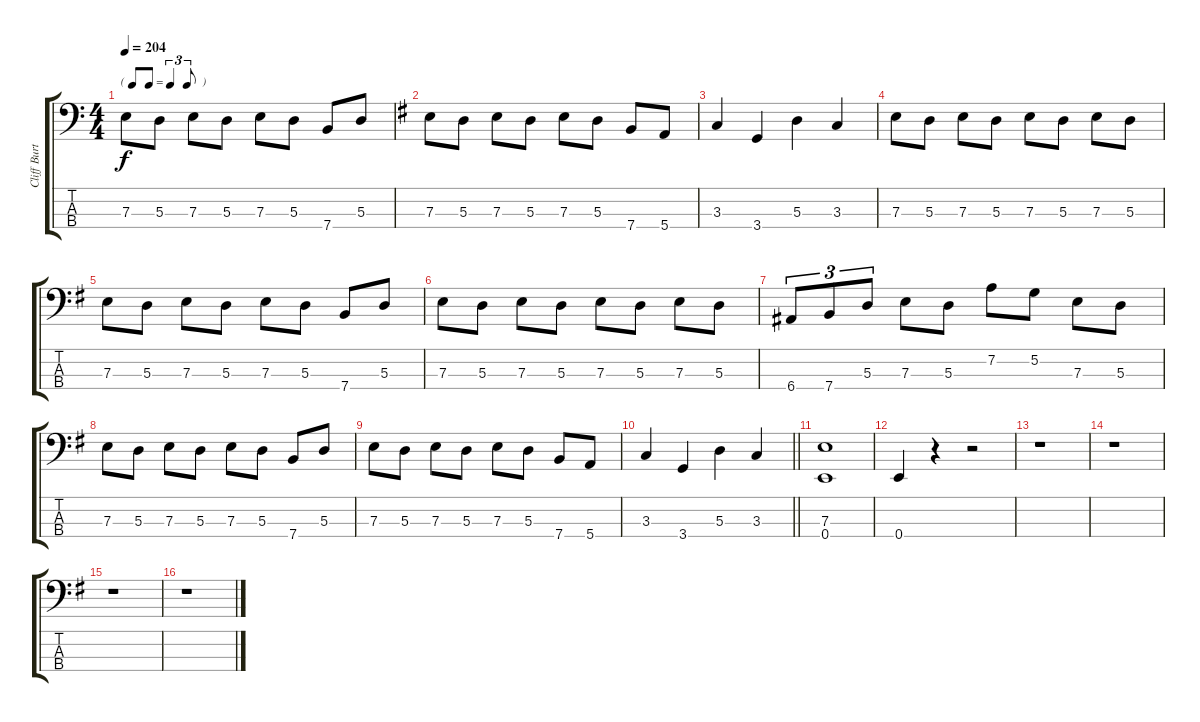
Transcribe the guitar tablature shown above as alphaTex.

\track ("Cliff Burton" "Cliff Burt") {instrument electricbassfinger}
\staff {score tabs}
\tuning (G2 D2 A1 E1) {hide}
\ts (4 4)
\tf triplet8th
\tempo 204
\clef f4
\ks c
7.3.8{dy f} 5.3.8 7.3.8 5.3.8 7.3.8 5.3.8 7.4.8 5.3.8 |
\ks eminor
7.3.8 5.3.8 7.3.8 5.3.8 7.3.8 5.3.8 7.4.8 5.4.8 |
3.3.4 3.4.4 5.3.4 3.3.4 |
7.3.8 5.3.8 7.3.8 5.3.8 7.3.8 5.3.8 7.3.8 5.3.8 |
7.3.8 5.3.8 7.3.8 5.3.8 7.3.8 5.3.8 7.4.8 5.3.8 |
7.3.8 5.3.8 7.3.8 5.3.8 7.3.8 5.3.8 7.3.8 5.3.8 |
6.4.8{tu (3 2)} 7.4.8{tu (3 2)} 5.3.8{tu (3 2)} 7.3.8 5.3.8 7.2.8 5.2.8 7.3.8 5.3.8 |
7.3.8 5.3.8 7.3.8 5.3.8 7.3.8 5.3.8 7.4.8 5.3.8 |
7.3.8 5.3.8 7.3.8 5.3.8 7.3.8 5.3.8 7.4.8 5.4.8 |
\barLineRight lightlight
3.3.4 3.4.4 5.3.4 3.3.4 |
(7.3 0.4).1 |
0.4.4 r.4 r.2 |
r.1 |
r.1 |
r.1 |
r.1
